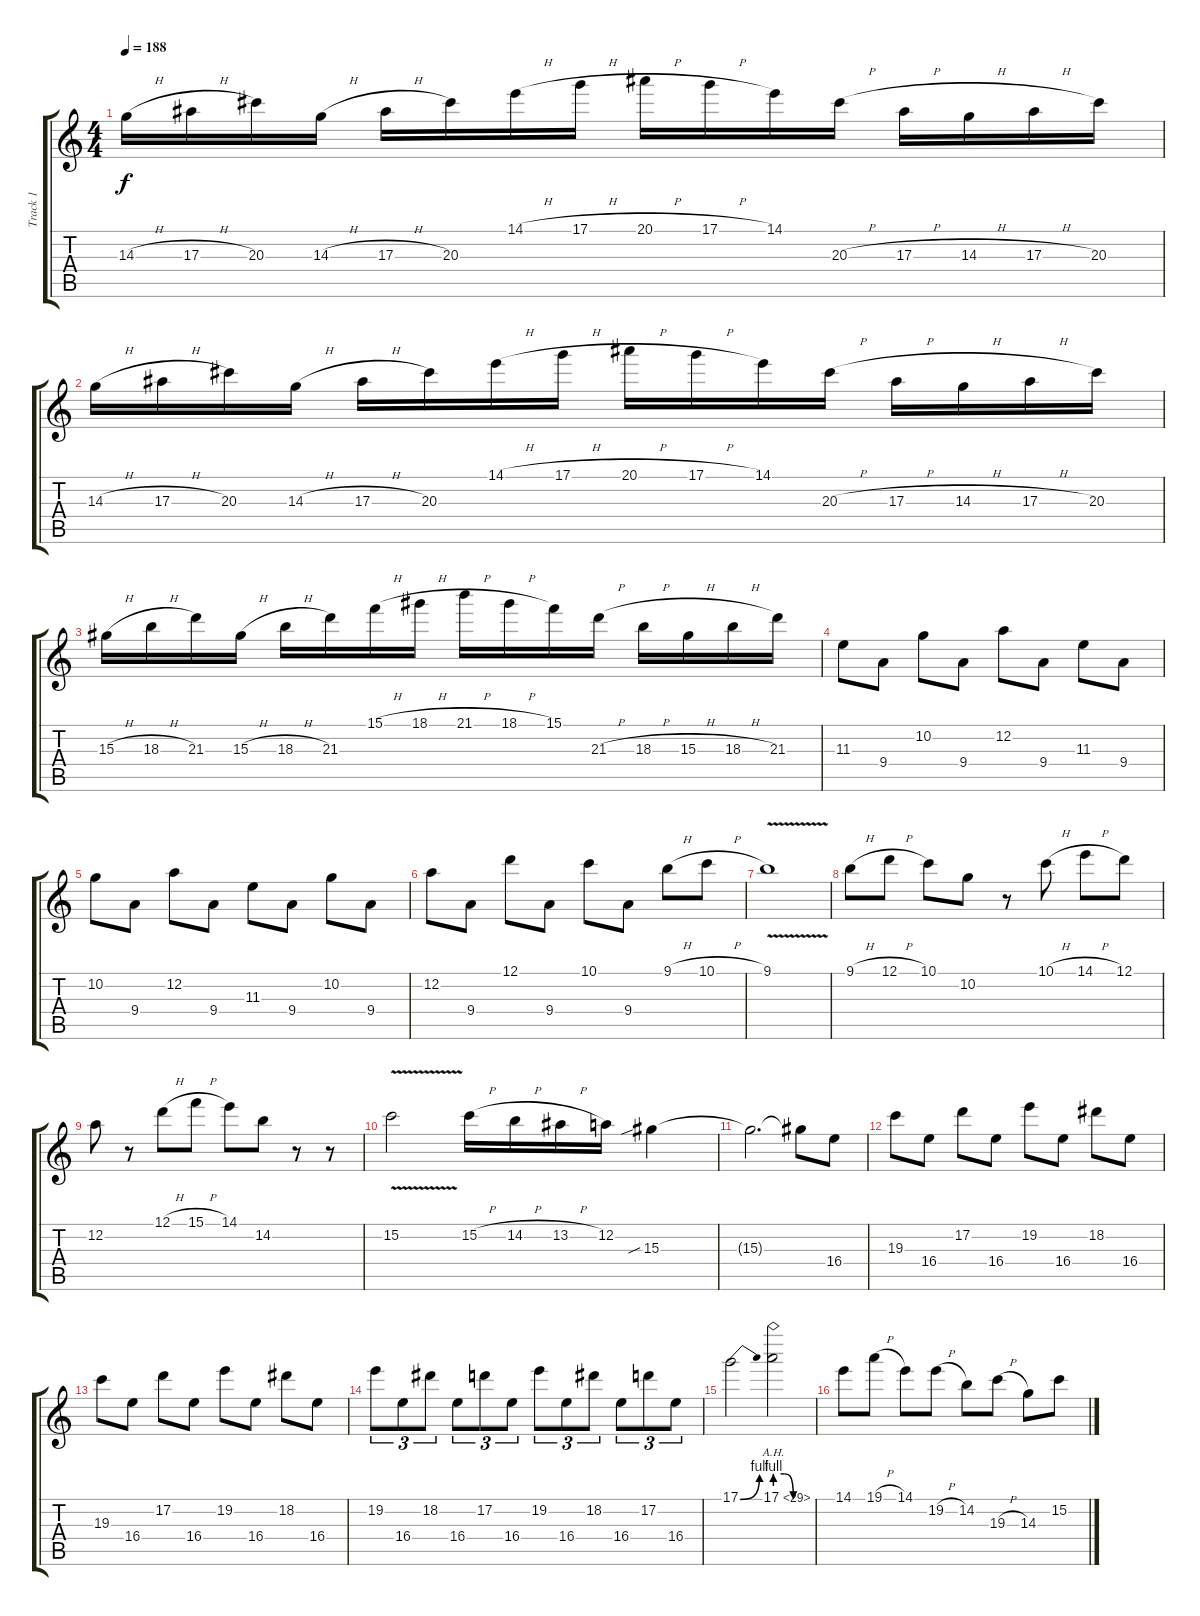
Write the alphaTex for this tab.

\track ("Track 1" "Track 1") {instrument overdrivenguitar}
\staff {score tabs}
\tuning (D4 A3 F3 C3 G2 D2) {hide}
\ts (4 4)
\tempo 188
\clef g2
\ks c
14.3{h}.16{dy f} 17.3{h}.16 20.3.16 14.3{h}.16 17.3{h}.16 20.3.16 14.1{h}.16 17.1{h}.16 20.1{h}.16 17.1{h}.16 14.1.16 20.3{h}.16 17.3{h}.16 14.3{h}.16 17.3{h}.16 20.3.16 |
14.3{h}.16 17.3{h}.16 20.3.16 14.3{h}.16 17.3{h}.16 20.3.16 14.1{h}.16 17.1{h}.16 20.1{h}.16 17.1{h}.16 14.1.16 20.3{h}.16 17.3{h}.16 14.3{h}.16 17.3{h}.16 20.3.16 |
15.3{h}.16 18.3{h}.16 21.3.16 15.3{h}.16 18.3{h}.16 21.3.16 15.1{h}.16 18.1{h}.16 21.1{h}.16 18.1{h}.16 15.1.16 21.3{h}.16 18.3{h}.16 15.3{h}.16 18.3{h}.16 21.3.16 |
11.3.8 9.4.8 10.2.8 9.4.8 12.2.8 9.4.8 11.3.8 9.4.8 |
10.2.8 9.4.8 12.2.8 9.4.8 11.3.8 9.4.8 10.2.8 9.4.8 |
12.2.8 9.4.8 12.1.8 9.4.8 10.1.8 9.4.8 9.1{h}.8 10.1{h}.8 |
9.1{v}.1 |
9.1{h}.8 12.1{h}.8 10.1.8 10.2.8 r.8 10.1{h}.8 14.1{h}.8 12.1.8 |
12.2.8 r.8 12.1{h}.8 15.1{h}.8 14.1.8 14.2.8 r.8 r.8 |
15.2{v}.2 15.2{h}.16 14.2{h}.16 13.2{h}.16 12.2.16 15.3{sib}.4 |
15.3{t}.2{d} 15.3{t}.8 16.4.8 |
19.3.8 16.4.8 17.2.8 16.4.8 19.2.8 16.4.8 18.2.8 16.4.8 |
19.3.8 16.4.8 17.2.8 16.4.8 19.2.8 16.4.8 18.2.8 16.4.8 |
19.2.8{tu (3 2)} 16.4.8{tu (3 2)} 18.2.8{tu (3 2)} 16.4.8{tu (3 2)} 17.2.8{tu (3 2)} 16.4.8{tu (3 2)} 19.2.8{tu (3 2)} 16.4.8{tu (3 2)} 18.2.8{tu (3 2)} 16.4.8{tu (3 2)} 17.2.8{tu (3 2)} 16.4.8{tu (3 2)} |
17.1{be (bend 0 0 60 4)}.2 17.1{be (custom 0 4 15 4 30 0 60 0) ah 12}.2 |
14.1.8 19.1{h}.8 14.1.8 19.2{h}.8 14.2.8 19.3{h}.8 14.3.8 15.2.8
